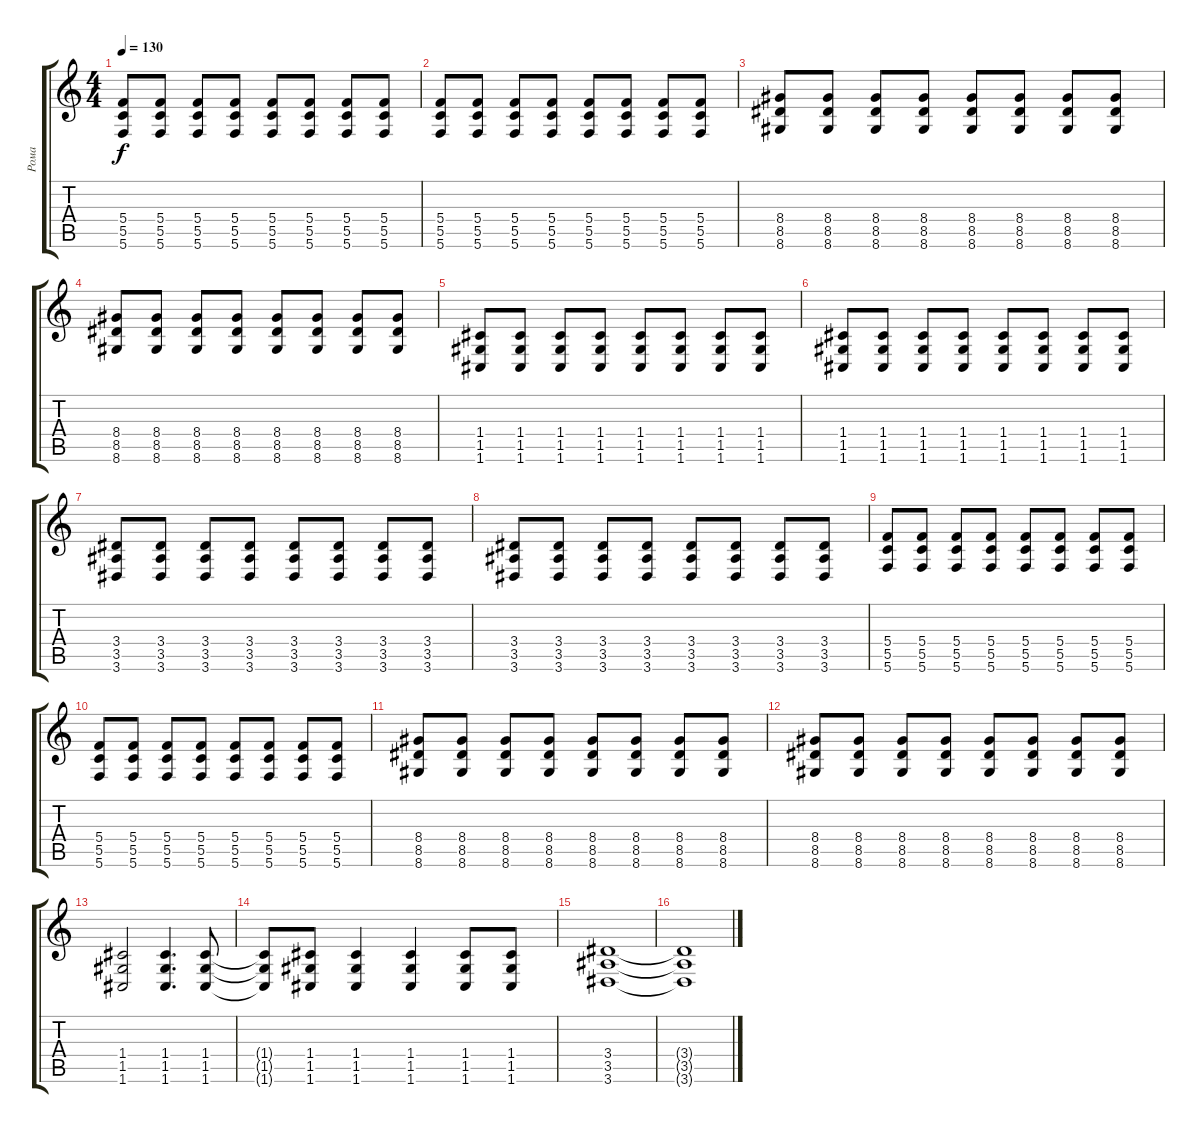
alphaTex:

\track ("Рома" "Рома") {instrument acousticguitarsteel}
\staff {score tabs}
\tuning (D4 A3 F3 C3 G2 C2) {hide}
\ts (4 4)
\tempo 130
\clef g2
\ks c
(5.4 5.5 5.6).8{dy f} (5.4 5.5 5.6).8 (5.4 5.5 5.6).8 (5.4 5.5 5.6).8 (5.4 5.5 5.6).8 (5.4 5.5 5.6).8 (5.4 5.5 5.6).8 (5.4 5.5 5.6).8 |
(5.4 5.5 5.6).8 (5.4 5.5 5.6).8 (5.4 5.5 5.6).8 (5.4 5.5 5.6).8 (5.4 5.5 5.6).8 (5.4 5.5 5.6).8 (5.4 5.5 5.6).8 (5.4 5.5 5.6).8 |
(8.4 8.5 8.6).8 (8.4 8.5 8.6).8 (8.4 8.5 8.6).8 (8.4 8.5 8.6).8 (8.4 8.5 8.6).8 (8.4 8.5 8.6).8 (8.4 8.5 8.6).8 (8.4 8.5 8.6).8 |
(8.4 8.5 8.6).8 (8.4 8.5 8.6).8 (8.4 8.5 8.6).8 (8.4 8.5 8.6).8 (8.4 8.5 8.6).8 (8.4 8.5 8.6).8 (8.4 8.5 8.6).8 (8.4 8.5 8.6).8 |
(1.4 1.5 1.6).8 (1.4 1.5 1.6).8 (1.4 1.5 1.6).8 (1.4 1.5 1.6).8 (1.4 1.5 1.6).8 (1.4 1.5 1.6).8 (1.4 1.5 1.6).8 (1.4 1.5 1.6).8 |
(1.4 1.5 1.6).8 (1.4 1.5 1.6).8 (1.4 1.5 1.6).8 (1.4 1.5 1.6).8 (1.4 1.5 1.6).8 (1.4 1.5 1.6).8 (1.4 1.5 1.6).8 (1.4 1.5 1.6).8 |
(3.4 3.5 3.6).8 (3.4 3.5 3.6).8 (3.4 3.5 3.6).8 (3.4 3.5 3.6).8 (3.4 3.5 3.6).8 (3.4 3.5 3.6).8 (3.4 3.5 3.6).8 (3.4 3.5 3.6).8 |
(3.4 3.5 3.6).8 (3.4 3.5 3.6).8 (3.4 3.5 3.6).8 (3.4 3.5 3.6).8 (3.4 3.5 3.6).8 (3.4 3.5 3.6).8 (3.4 3.5 3.6).8 (3.4 3.5 3.6).8 |
(5.4 5.5 5.6).8 (5.4 5.5 5.6).8 (5.4 5.5 5.6).8 (5.4 5.5 5.6).8 (5.4 5.5 5.6).8 (5.4 5.5 5.6).8 (5.4 5.5 5.6).8 (5.4 5.5 5.6).8 |
(5.4 5.5 5.6).8 (5.4 5.5 5.6).8 (5.4 5.5 5.6).8 (5.4 5.5 5.6).8 (5.4 5.5 5.6).8 (5.4 5.5 5.6).8 (5.4 5.5 5.6).8 (5.4 5.5 5.6).8 |
(8.4 8.5 8.6).8 (8.4 8.5 8.6).8 (8.4 8.5 8.6).8 (8.4 8.5 8.6).8 (8.4 8.5 8.6).8 (8.4 8.5 8.6).8 (8.4 8.5 8.6).8 (8.4 8.5 8.6).8 |
(8.4 8.5 8.6).8 (8.4 8.5 8.6).8 (8.4 8.5 8.6).8 (8.4 8.5 8.6).8 (8.4 8.5 8.6).8 (8.4 8.5 8.6).8 (8.4 8.5 8.6).8 (8.4 8.5 8.6).8 |
(1.4 1.5 1.6).2 (1.4 1.5 1.6).4{d} (1.4 1.5 1.6).8 |
(1.4{t} 1.5{t} 1.6{t}).8 (1.4 1.5 1.6).8 (1.4 1.5 1.6).4 (1.4 1.5 1.6).4 (1.4 1.5 1.6).8 (1.4 1.5 1.6).8 |
(3.4 3.5 3.6).1 |
(3.4{t} 3.5{t} 3.6{t}).1
